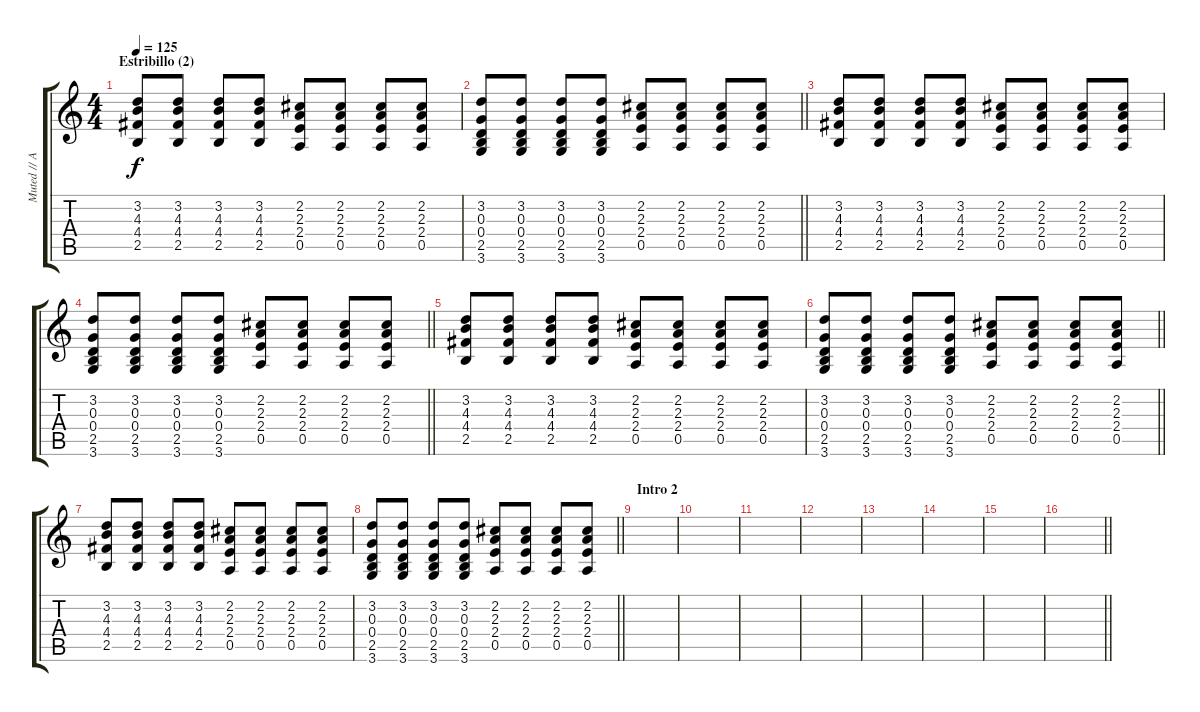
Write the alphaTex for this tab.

\track ("Muted // Acoustic" "Muted // A") {instrument electricguitarmuted}
\staff {score tabs}
\tuning (E4 B3 G3 D3 A2 E2) {hide}
\ts (4 4)
\section ("" "Estribillo (2)")
\tempo 125
\clef g2
\ks c
(3.2 4.3 4.4 2.5).8{dy f} (3.2 4.3 4.4 2.5).8 (3.2 4.3 4.4 2.5).8 (3.2 4.3 4.4 2.5).8 (2.2 2.3 2.4 0.5).8 (2.2 2.3 2.4 0.5).8 (2.2 2.3 2.4 0.5).8 (2.2 2.3 2.4 0.5).8 |
\barLineRight lightlight
(3.2 0.3 0.4 2.5 3.6).8 (3.2 0.3 0.4 2.5 3.6).8 (3.2 0.3 0.4 2.5 3.6).8 (3.2 0.3 0.4 2.5 3.6).8 (2.2 2.3 2.4 0.5).8 (2.2 2.3 2.4 0.5).8 (2.2 2.3 2.4 0.5).8 (2.2 2.3 2.4 0.5).8 |
(3.2 4.3 4.4 2.5).8 (3.2 4.3 4.4 2.5).8 (3.2 4.3 4.4 2.5).8 (3.2 4.3 4.4 2.5).8 (2.2 2.3 2.4 0.5).8 (2.2 2.3 2.4 0.5).8 (2.2 2.3 2.4 0.5).8 (2.2 2.3 2.4 0.5).8 |
\barLineRight lightlight
(3.2 0.3 0.4 2.5 3.6).8 (3.2 0.3 0.4 2.5 3.6).8 (3.2 0.3 0.4 2.5 3.6).8 (3.2 0.3 0.4 2.5 3.6).8 (2.2 2.3 2.4 0.5).8 (2.2 2.3 2.4 0.5).8 (2.2 2.3 2.4 0.5).8 (2.2 2.3 2.4 0.5).8 |
(3.2 4.3 4.4 2.5).8 (3.2 4.3 4.4 2.5).8 (3.2 4.3 4.4 2.5).8 (3.2 4.3 4.4 2.5).8 (2.2 2.3 2.4 0.5).8 (2.2 2.3 2.4 0.5).8 (2.2 2.3 2.4 0.5).8 (2.2 2.3 2.4 0.5).8 |
\barLineRight lightlight
(3.2 0.3 0.4 2.5 3.6).8 (3.2 0.3 0.4 2.5 3.6).8 (3.2 0.3 0.4 2.5 3.6).8 (3.2 0.3 0.4 2.5 3.6).8 (2.2 2.3 2.4 0.5).8 (2.2 2.3 2.4 0.5).8 (2.2 2.3 2.4 0.5).8 (2.2 2.3 2.4 0.5).8 |
(3.2 4.3 4.4 2.5).8 (3.2 4.3 4.4 2.5).8 (3.2 4.3 4.4 2.5).8 (3.2 4.3 4.4 2.5).8 (2.2 2.3 2.4 0.5).8 (2.2 2.3 2.4 0.5).8 (2.2 2.3 2.4 0.5).8 (2.2 2.3 2.4 0.5).8 |
\barLineRight lightlight
(3.2 0.3 0.4 2.5 3.6).8 (3.2 0.3 0.4 2.5 3.6).8 (3.2 0.3 0.4 2.5 3.6).8 (3.2 0.3 0.4 2.5 3.6).8 (2.2 2.3 2.4 0.5).8 (2.2 2.3 2.4 0.5).8 (2.2 2.3 2.4 0.5).8 (2.2 2.3 2.4 0.5).8 |
\section ("" "Intro 2")
|
|
|
|
|
|
|
\barLineRight lightlight
